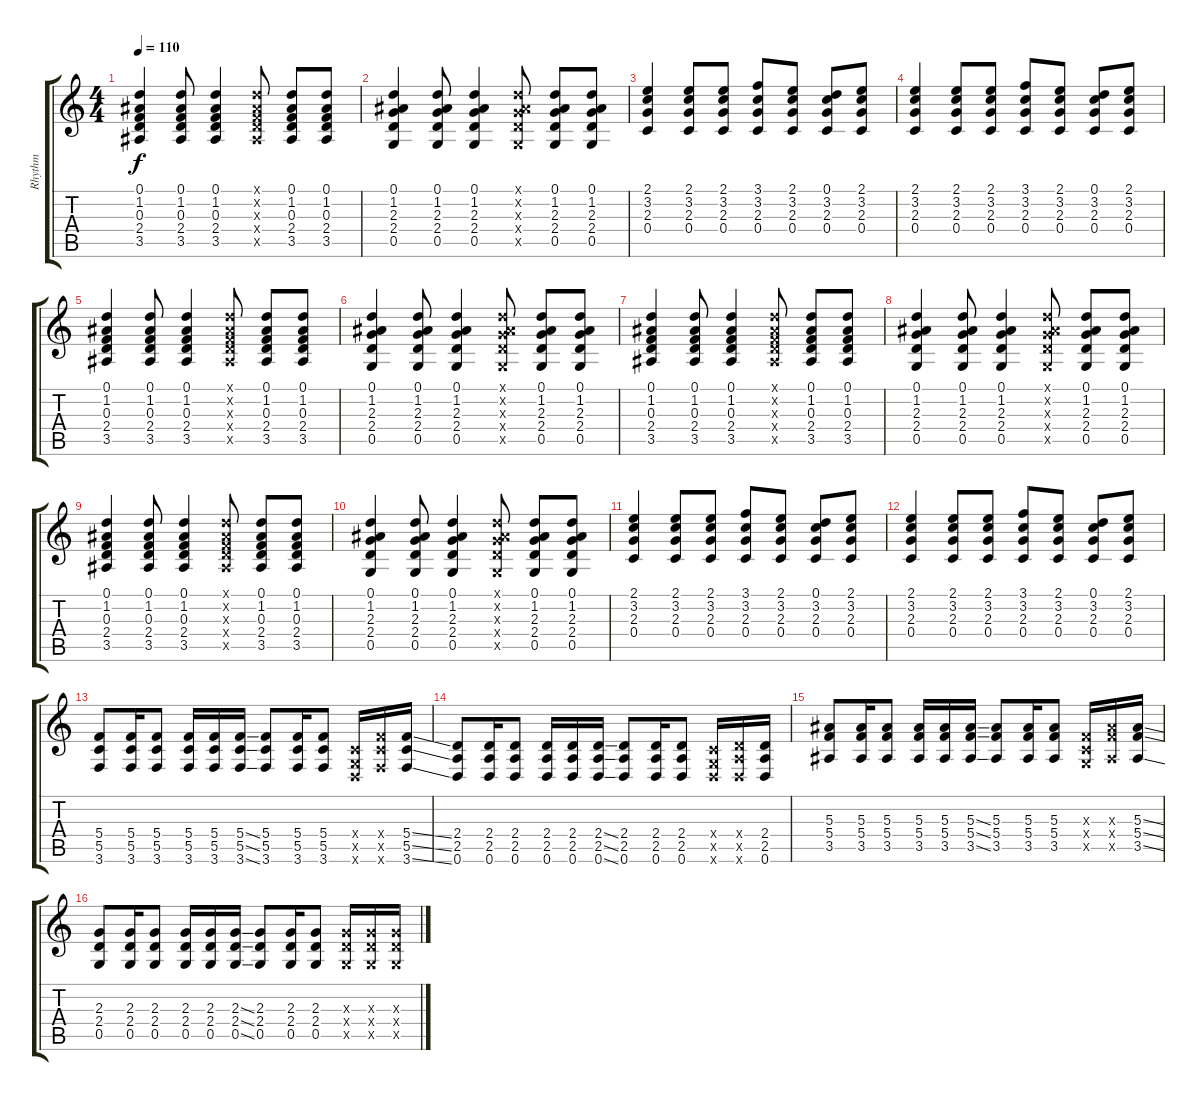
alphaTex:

\track ("Rhythm" "Rhythm") {instrument acousticguitarsteel}
\staff {score tabs}
\tuning (D4 A3 F3 C3 G2 D2) {hide}
\ts (4 4)
\tempo 110
\clef g2
\ks c
(0.1 1.2 0.3 2.4 3.5).4{dy f} (0.1 1.2 0.3 2.4 3.5).8 (0.1 1.2 0.3 2.4 3.5).4 (0.1{x} 1.2{x} 0.3{x} 2.4{x} 3.5{x}).8 (0.1 1.2 0.3 2.4 3.5).8 (0.1 1.2 0.3 2.4 3.5).8 |
(0.1 1.2 2.3 2.4 0.5).4 (0.1 1.2 2.3 2.4 0.5).8 (0.1 1.2 2.3 2.4 0.5).4 (0.1{x} 1.2{x} 2.3{x} 2.4{x} 0.5{x}).8 (0.1 1.2 2.3 2.4 0.5).8 (0.1 1.2 2.3 2.4 0.5).8 |
(2.1 3.2 2.3 0.4).4 (2.1 3.2 2.3 0.4).8 (2.1 3.2 2.3 0.4).8 (3.1 3.2 2.3 0.4).8 (2.1 3.2 2.3 0.4).8 (0.1 3.2 2.3 0.4).8 (2.1 3.2 2.3 0.4).8 |
(2.1 3.2 2.3 0.4).4 (2.1 3.2 2.3 0.4).8 (2.1 3.2 2.3 0.4).8 (3.1 3.2 2.3 0.4).8 (2.1 3.2 2.3 0.4).8 (0.1 3.2 2.3 0.4).8 (2.1 3.2 2.3 0.4).8 |
(0.1 1.2 0.3 2.4 3.5).4 (0.1 1.2 0.3 2.4 3.5).8 (0.1 1.2 0.3 2.4 3.5).4 (0.1{x} 1.2{x} 0.3{x} 2.4{x} 3.5{x}).8 (0.1 1.2 0.3 2.4 3.5).8 (0.1 1.2 0.3 2.4 3.5).8 |
(0.1 1.2 2.3 2.4 0.5).4 (0.1 1.2 2.3 2.4 0.5).8 (0.1 1.2 2.3 2.4 0.5).4 (0.1{x} 1.2{x} 2.3{x} 2.4{x} 0.5{x}).8 (0.1 1.2 2.3 2.4 0.5).8 (0.1 1.2 2.3 2.4 0.5).8 |
(0.1 1.2 0.3 2.4 3.5).4 (0.1 1.2 0.3 2.4 3.5).8 (0.1 1.2 0.3 2.4 3.5).4 (0.1{x} 1.2{x} 0.3{x} 2.4{x} 3.5{x}).8 (0.1 1.2 0.3 2.4 3.5).8 (0.1 1.2 0.3 2.4 3.5).8 |
(0.1 1.2 2.3 2.4 0.5).4 (0.1 1.2 2.3 2.4 0.5).8 (0.1 1.2 2.3 2.4 0.5).4 (0.1{x} 1.2{x} 2.3{x} 2.4{x} 0.5{x}).8 (0.1 1.2 2.3 2.4 0.5).8 (0.1 1.2 2.3 2.4 0.5).8 |
(0.1 1.2 0.3 2.4 3.5).4 (0.1 1.2 0.3 2.4 3.5).8 (0.1 1.2 0.3 2.4 3.5).4 (0.1{x} 1.2{x} 0.3{x} 2.4{x} 3.5{x}).8 (0.1 1.2 0.3 2.4 3.5).8 (0.1 1.2 0.3 2.4 3.5).8 |
(0.1 1.2 2.3 2.4 0.5).4 (0.1 1.2 2.3 2.4 0.5).8 (0.1 1.2 2.3 2.4 0.5).4 (0.1{x} 1.2{x} 2.3{x} 2.4{x} 0.5{x}).8 (0.1 1.2 2.3 2.4 0.5).8 (0.1 1.2 2.3 2.4 0.5).8 |
(2.1 3.2 2.3 0.4).4 (2.1 3.2 2.3 0.4).8 (2.1 3.2 2.3 0.4).8 (3.1 3.2 2.3 0.4).8 (2.1 3.2 2.3 0.4).8 (0.1 3.2 2.3 0.4).8 (2.1 3.2 2.3 0.4).8 |
(2.1 3.2 2.3 0.4).4 (2.1 3.2 2.3 0.4).8 (2.1 3.2 2.3 0.4).8 (3.1 3.2 2.3 0.4).8 (2.1 3.2 2.3 0.4).8 (0.1 3.2 2.3 0.4).8 (2.1 3.2 2.3 0.4).8 |
(5.4 5.5 3.6).8{volume 16} (5.4 5.5 3.6).16 (5.4 5.5 3.6).8 (5.4 5.5 3.6).16 (5.4 5.5 3.6).16 (5.4{ss} 5.5{ss} 3.6{ss}).16 (5.4 5.5 3.6).8 (5.4 5.5 3.6).16 (5.4 5.5 3.6).8 (0.4{x} 0.5{x} 0.6{x}).16 (5.4{x} 5.5{x} 3.6{x}).16 (5.4{ss} 5.5{ss} 3.6{ss}).16 |
(2.4 2.5 0.6).8 (2.4 2.5 0.6).16 (2.4 2.5 0.6).8 (2.4 2.5 0.6).16 (2.4 2.5 0.6).16 (2.4{ss} 2.5{ss} 0.6{ss}).16 (2.4 2.5 0.6).8 (2.4 2.5 0.6).16 (2.4 2.5 0.6).8 (0.4{x} 0.5{x} 0.6{x}).16 (2.4{x} 2.5{x} 0.6{x}).16 (2.4 2.5 0.6).16 |
(5.3 5.4 3.5).8 (5.3 5.4 3.5).16 (5.3 5.4 3.5).8 (5.3 5.4 3.5).16 (5.3 5.4 3.5).16 (5.3{ss} 5.4{ss} 3.5{ss}).16 (5.3 5.4 3.5).8 (5.3 5.4 3.5).16 (5.3 5.4 3.5).8 (0.3{x} 0.4{x} 0.5{x}).16 (5.3{x} 5.4{x} 3.5{x}).16 (5.3{ss} 5.4{ss} 3.5{ss}).16 |
(2.3 2.4 0.5).8 (2.3 2.4 0.5).16 (2.3 2.4 0.5).8 (2.3 2.4 0.5).16 (2.3 2.4 0.5).16 (2.3{ss} 2.4{ss} 0.5{ss}).16 (2.3 2.4 0.5).8 (2.3 2.4 0.5).16 (2.3 2.4 0.5).8 (2.3{x} 2.4{x} 0.5{x}).16 (2.3{x} 2.4{x} 0.5{x}).16 (2.3{x} 2.4{x} 0.5{x}).16
